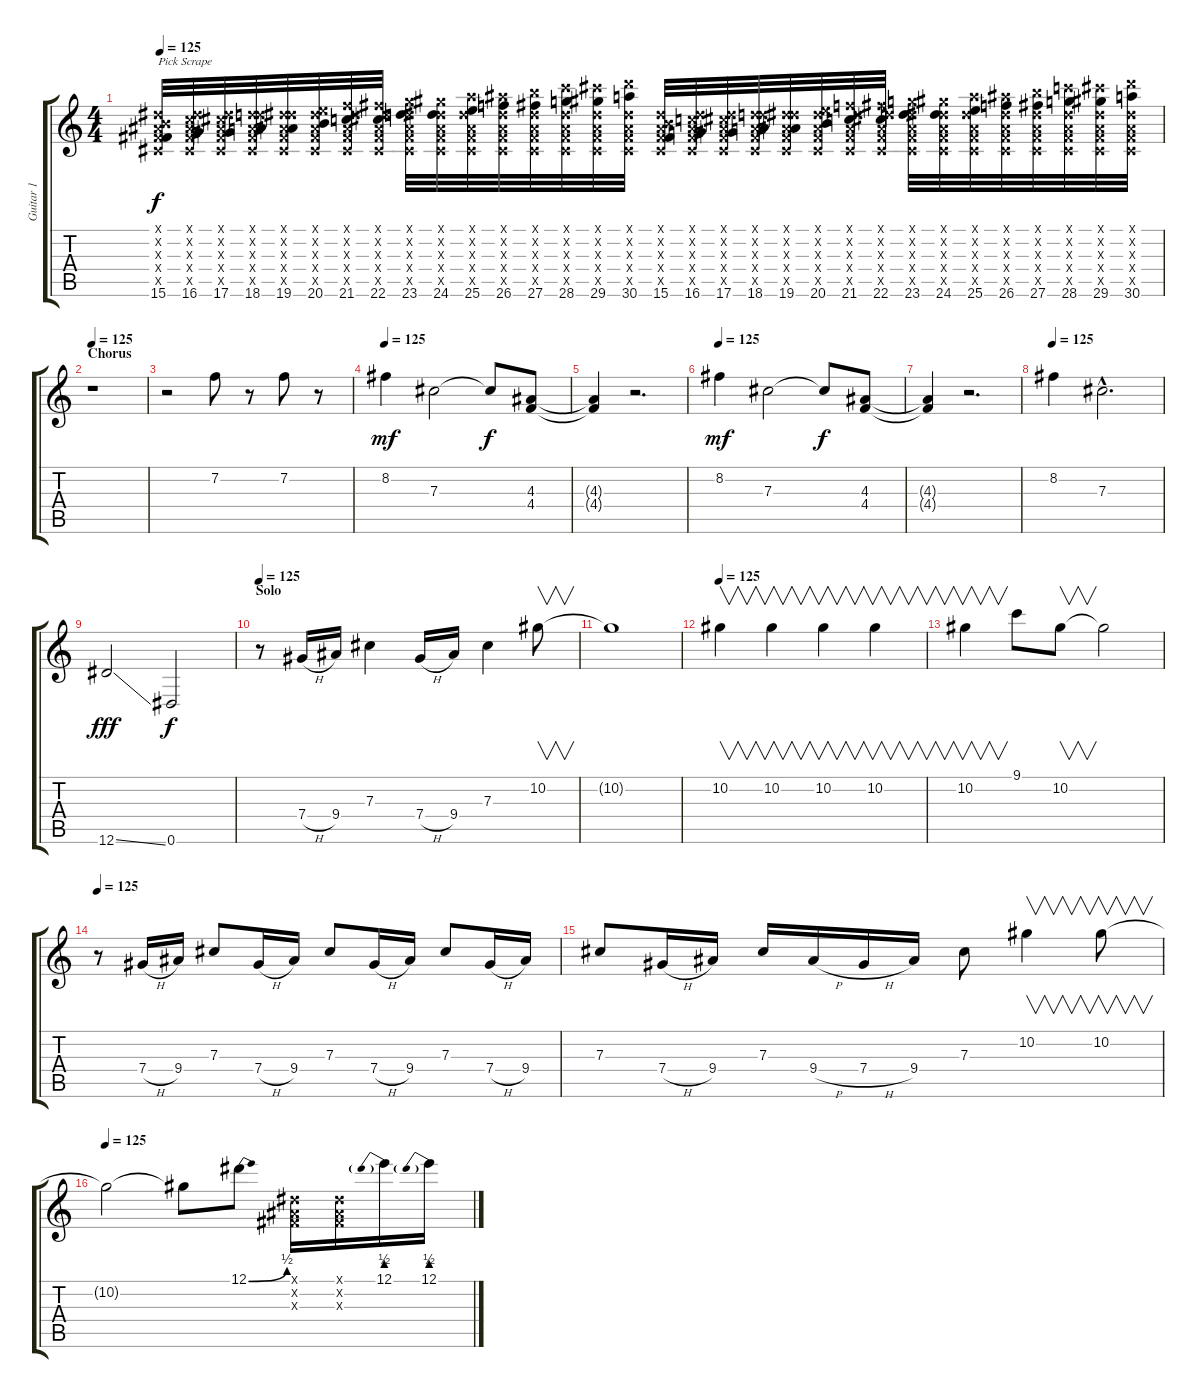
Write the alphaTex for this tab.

\track ("Guitar 1" "Guitar 1") {instrument electricguitarjazz}
\staff {score tabs}
\tuning (Eb4 Bb3 Gb3 Db3 Ab2 Eb2) {hide}
\ts (4 4)
\tempo 125
\clef g2
\ks c
(0.1{x} 0.2{x} 0.3{x} 0.4{x} 15.5{x} 15.6).32{txt "Pick Scrape" dy f volume 6 instrument distortionguitar} (0.1{x} 0.2{x} 0.3{x} 0.4{x} 16.5{x} 16.6).32 (0.1{x} 0.2{x} 0.3{x} 0.4{x} 17.5{x} 17.6).32 (0.1{x} 0.2{x} 0.3{x} 0.4{x} 18.5{x} 18.6).32 (0.1{x} 0.2{x} 0.3{x} 0.4{x} 19.5{x} 19.6).32 (0.1{x} 0.2{x} 0.3{x} 0.4{x} 20.5{x} 20.6).32 (0.1{x} 0.2{x} 0.3{x} 0.4{x} 21.5{x} 21.6).32 (0.1{x} 0.2{x} 0.3{x} 0.4{x} 22.5{x} 22.6).32 (0.1{x} 0.2{x} 0.3{x} 0.4{x} 23.5{x} 23.6).32 (0.1{x} 0.2{x} 0.3{x} 0.4{x} 24.5{x} 24.6).32 (0.1{x} 0.2{x} 0.3{x} 0.4{x} 25.5{x} 25.6).32 (0.1{x} 0.2{x} 0.3{x} 0.4{x} 26.5{x} 26.6).32 (0.1{x} 0.2{x} 0.3{x} 0.4{x} 27.5{x} 27.6).32 (0.1{x} 0.2{x} 0.3{x} 0.4{x} 28.5{x} 28.6).32 (0.1{x} 0.2{x} 0.3{x} 0.4{x} 29.5{x} 29.6).32 (0.1{x} 0.2{x} 0.3{x} 0.4{x} 30.5{x} 30.6).32 (0.1{x} 0.2{x} 0.3{x} 0.4{x} 15.5{x} 15.6).32 (0.1{x} 0.2{x} 0.3{x} 0.4{x} 16.5{x} 16.6).32 (0.1{x} 0.2{x} 0.3{x} 0.4{x} 17.5{x} 17.6).32 (0.1{x} 0.2{x} 0.3{x} 0.4{x} 18.5{x} 18.6).32 (0.1{x} 0.2{x} 0.3{x} 0.4{x} 19.5{x} 19.6).32 (0.1{x} 0.2{x} 0.3{x} 0.4{x} 20.5{x} 20.6).32 (0.1{x} 0.2{x} 0.3{x} 0.4{x} 21.5{x} 21.6).32 (0.1{x} 0.2{x} 0.3{x} 0.4{x} 22.5{x} 22.6).32 (0.1{x} 0.2{x} 0.3{x} 0.4{x} 23.5{x} 23.6).32 (0.1{x} 0.2{x} 0.3{x} 0.4{x} 24.5{x} 24.6).32 (0.1{x} 0.2{x} 0.3{x} 0.4{x} 25.5{x} 25.6).32 (0.1{x} 0.2{x} 0.3{x} 0.4{x} 26.5{x} 26.6).32 (0.1{x} 0.2{x} 0.3{x} 0.4{x} 27.5{x} 27.6).32 (0.1{x} 0.2{x} 0.3{x} 0.4{x} 28.5{x} 28.6).32 (0.1{x} 0.2{x} 0.3{x} 0.4{x} 29.5{x} 29.6).32 (0.1{x} 0.2{x} 0.3{x} 0.4{x} 30.5{x} 30.6).32 |
\section ("" "Chorus")
\tempo 125
r.1 |
r.2{volume 13 instrument distortionguitar} 7.2.8 r.8 7.2.8 r.8 |
\tempo 125
8.2.4{dy mf instrument distortionguitar} 7.3.2 7.3{t}.8{dy f} (4.3 4.4).8 |
(4.3{t} 4.4{t}).4 r.2{d} |
\tempo 125
8.2.4{dy mf instrument distortionguitar} 7.3.2 7.3{t}.8{dy f} (4.3 4.4).8 |
(4.3{t} 4.4{t}).4 r.2{d} |
\tempo 125
8.2.4{instrument distortionguitar} 7.3{hac}.2{d} |
12.6{ss}.2{dy fff volume 16 balance 8 instrument distortionguitar} 0.6.2{dy f} |
\section ("" "Solo")
\tempo 125
r.8{volume 16 balance 8 instrument distortionguitar} 7.4{h}.16 9.4.16 7.3.4 7.4{h}.16 9.4.16 7.3.4 10.2.8{v} |
10.2{t}.1 |
\tempo 125
10.2.4{v} 10.2.4{v} 10.2.4{v} 10.2.4{v} |
10.2.4{v} 9.1.8 10.2.8{v} 10.2{t}.2 |
\tempo 125
r.8{volume 16 balance 8 instrument distortionguitar} 7.4{h}.16 9.4.16 7.3.8 7.4{h}.16 9.4.16 7.3.8 7.4{h}.16 9.4.16 7.3.8 7.4{h}.16 9.4.16 |
7.3.8 7.4{h}.16 9.4.16 7.3.16 9.4{h}.16 7.4{h}.16 9.4.16 7.3.8 10.2.4{v} 10.2.8{v} |
\tempo 125
10.2{t}.2{volume 16 balance 8 instrument distortionguitar} 10.2{t}.8 12.1{be (bend 0 0 60 2)}.8 (0.1{x} 0.2{x} 0.3{x}).16 (0.1{x} 0.2{x} 0.3{x}).16 12.1{be (prebend 0 2 60 2)}.16 12.1{be (prebend 0 2 60 2)}.16
